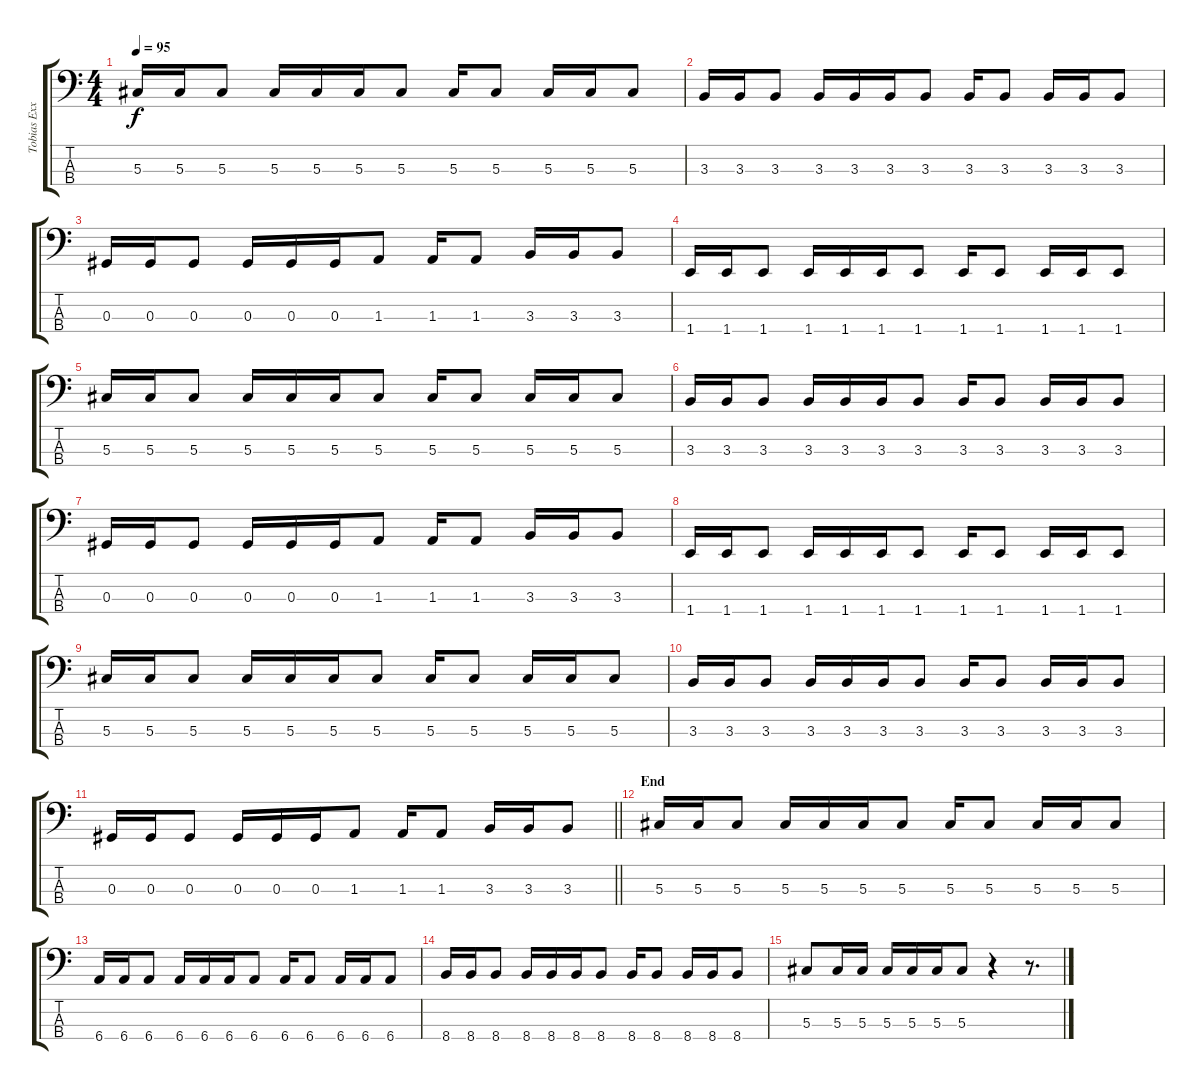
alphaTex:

\track ("Tobias Exxel" "Tobias Exx") {instrument electricbassfinger}
\staff {score tabs}
\tuning (Gb2 Db2 Ab1 Eb1) {hide}
\ts (4 4)
\tempo 95
\clef f4
\ks c
5.3.16{dy f} 5.3.16 5.3.8 5.3.16 5.3.16 5.3.16 5.3.8 5.3.16 5.3.8 5.3.16 5.3.16 5.3.8 |
3.3.16 3.3.16 3.3.8 3.3.16 3.3.16 3.3.16 3.3.8 3.3.16 3.3.8 3.3.16 3.3.16 3.3.8 |
0.3.16 0.3.16 0.3.8 0.3.16 0.3.16 0.3.16 1.3.8 1.3.16 1.3.8 3.3.16 3.3.16 3.3.8 |
1.4.16 1.4.16 1.4.8 1.4.16 1.4.16 1.4.16 1.4.8 1.4.16 1.4.8 1.4.16 1.4.16 1.4.8 |
5.3.16 5.3.16 5.3.8 5.3.16 5.3.16 5.3.16 5.3.8 5.3.16 5.3.8 5.3.16 5.3.16 5.3.8 |
3.3.16 3.3.16 3.3.8 3.3.16 3.3.16 3.3.16 3.3.8 3.3.16 3.3.8 3.3.16 3.3.16 3.3.8 |
0.3.16 0.3.16 0.3.8 0.3.16 0.3.16 0.3.16 1.3.8 1.3.16 1.3.8 3.3.16 3.3.16 3.3.8 |
1.4.16 1.4.16 1.4.8 1.4.16 1.4.16 1.4.16 1.4.8 1.4.16 1.4.8 1.4.16 1.4.16 1.4.8 |
5.3.16 5.3.16 5.3.8 5.3.16 5.3.16 5.3.16 5.3.8 5.3.16 5.3.8 5.3.16 5.3.16 5.3.8 |
3.3.16 3.3.16 3.3.8 3.3.16 3.3.16 3.3.16 3.3.8 3.3.16 3.3.8 3.3.16 3.3.16 3.3.8 |
\barLineRight lightlight
0.3.16 0.3.16 0.3.8 0.3.16 0.3.16 0.3.16 1.3.8 1.3.16 1.3.8 3.3.16 3.3.16 3.3.8 |
\section ("" "End")
5.3.16 5.3.16 5.3.8 5.3.16 5.3.16 5.3.16 5.3.8 5.3.16 5.3.8 5.3.16 5.3.16 5.3.8 |
6.4.16 6.4.16 6.4.8 6.4.16 6.4.16 6.4.16 6.4.8 6.4.16 6.4.8 6.4.16 6.4.16 6.4.8 |
8.4.16 8.4.16 8.4.8 8.4.16 8.4.16 8.4.16 8.4.8 8.4.16 8.4.8 8.4.16 8.4.16 8.4.8 |
5.3.8 5.3.16 5.3.16 5.3.16 5.3.16 5.3.16 5.3.8 r.4 r.8{d}
